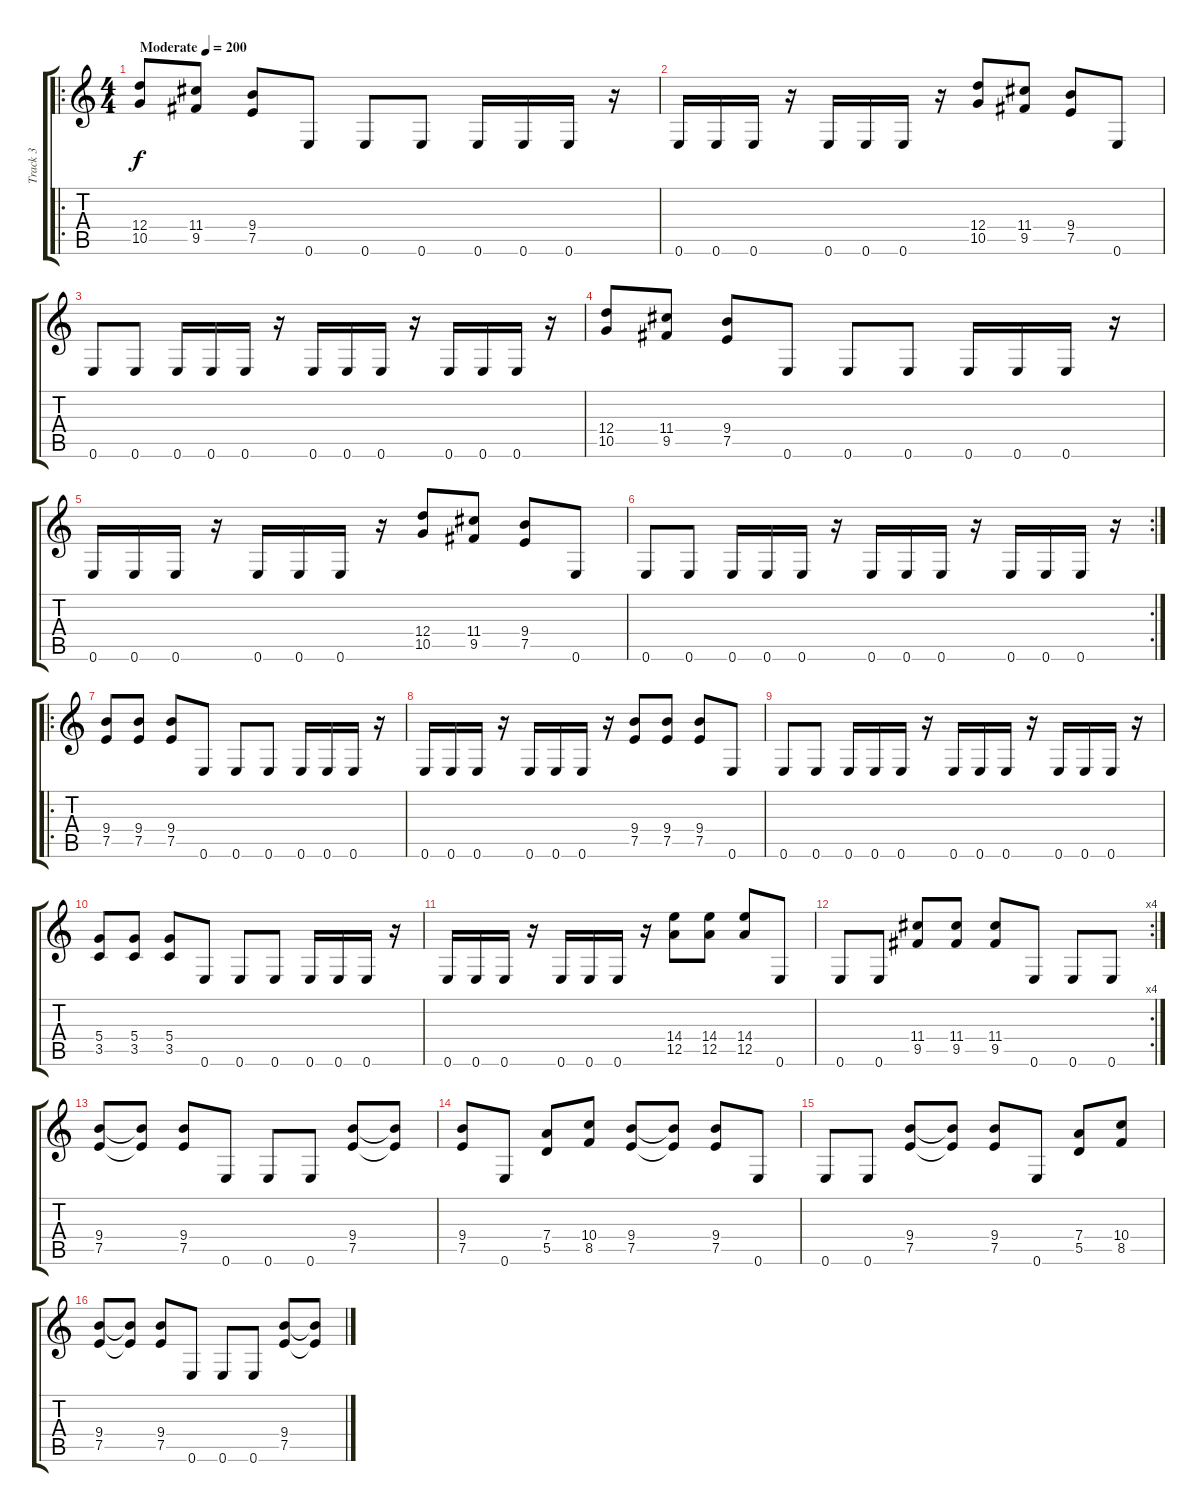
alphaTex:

\track ("Track 3" "Track 3") {instrument overdrivenguitar}
\staff {score tabs}
\tuning (E4 B3 G3 D3 A2 E2) {hide}
\ro
\ts (4 4)
\tempo (200 "Moderate")
\clef g2
\ks c
(12.4 10.5).8{dy f instrument overdrivenguitar} (11.4 9.5).8 (9.4 7.5).8 0.6.8 0.6.8 0.6.8 0.6.16 0.6.16 0.6.16 r.16 |
0.6.16 0.6.16 0.6.16 r.16 0.6.16 0.6.16 0.6.16 r.16 (12.4 10.5).8 (11.4 9.5).8 (9.4 7.5).8 0.6.8 |
0.6.8 0.6.8 0.6.16 0.6.16 0.6.16 r.16 0.6.16 0.6.16 0.6.16 r.16 0.6.16 0.6.16 0.6.16 r.16 |
(12.4 10.5).8 (11.4 9.5).8 (9.4 7.5).8 0.6.8 0.6.8 0.6.8 0.6.16 0.6.16 0.6.16 r.16 |
0.6.16 0.6.16 0.6.16 r.16 0.6.16 0.6.16 0.6.16 r.16 (12.4 10.5).8 (11.4 9.5).8 (9.4 7.5).8 0.6.8 |
\rc 2
0.6.8 0.6.8 0.6.16 0.6.16 0.6.16 r.16 0.6.16 0.6.16 0.6.16 r.16 0.6.16 0.6.16 0.6.16 r.16 |
\ro
(9.4 7.5).8 (9.4 7.5).8 (9.4 7.5).8 0.6.8 0.6.8 0.6.8 0.6.16 0.6.16 0.6.16 r.16 |
0.6.16 0.6.16 0.6.16 r.16 0.6.16 0.6.16 0.6.16 r.16 (9.4 7.5).8 (9.4 7.5).8 (9.4 7.5).8 0.6.8 |
0.6.8 0.6.8 0.6.16 0.6.16 0.6.16 r.16 0.6.16 0.6.16 0.6.16 r.16 0.6.16 0.6.16 0.6.16 r.16 |
(5.4 3.5).8 (5.4 3.5).8 (5.4 3.5).8 0.6.8 0.6.8 0.6.8 0.6.16 0.6.16 0.6.16 r.16 |
0.6.16 0.6.16 0.6.16 r.16 0.6.16 0.6.16 0.6.16 r.16 (14.4 12.5).8 (14.4 12.5).8 (14.4 12.5).8 0.6.8 |
\rc 4
0.6.8 0.6.8 (11.4 9.5).8 (11.4 9.5).8 (11.4 9.5).8 0.6.8 0.6.8 0.6.8 |
(9.4 7.5).8 (9.4{t} 7.5{t}).8 (9.4 7.5).8 0.6.8 0.6.8 0.6.8 (9.4 7.5).8 (9.4{t} 7.5{t}).8 |
(9.4 7.5).8 0.6.8 (7.4 5.5).8 (10.4 8.5).8 (9.4 7.5).8 (9.4{t} 7.5{t}).8 (9.4 7.5).8 0.6.8 |
0.6.8 0.6.8 (9.4 7.5).8 (9.4{t} 7.5{t}).8 (9.4 7.5).8 0.6.8 (7.4 5.5).8 (10.4 8.5).8 |
(9.4 7.5).8 (9.4{t} 7.5{t}).8 (9.4 7.5).8 0.6.8 0.6.8 0.6.8 (9.4 7.5).8 (9.4{t} 7.5{t}).8
